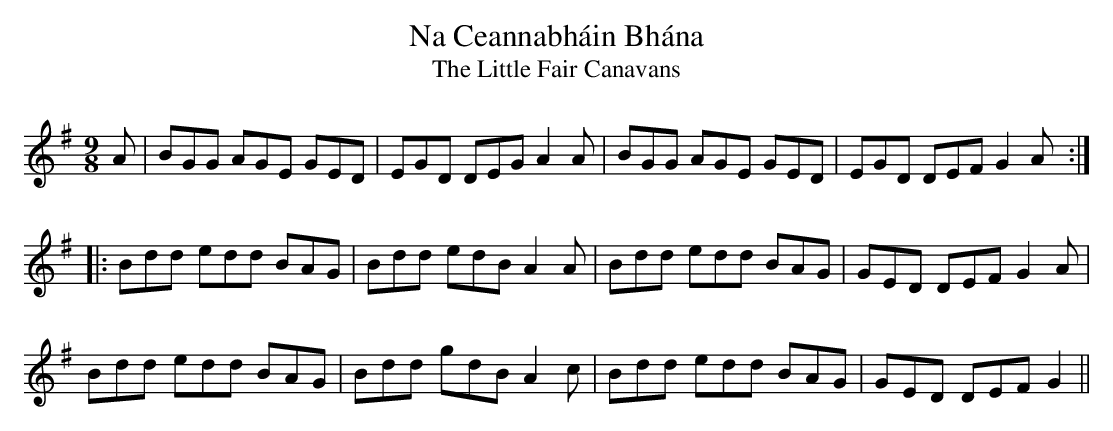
X:1
T: Na Ceannabháin Bhána
T: The Little Fair Canavans
M: 9/8
L: 1/8
K: G
A|BGG AGE GED|EGD DEG A2A|BGG AGE GED|EGD DEF G2A:|
|:Bdd edd BAG|Bdd edB A2A|Bdd edd BAG|GED DEF G2A|
Bdd edd BAG|Bdd gdB A2c|Bdd edd BAG|GED DEF G2||
